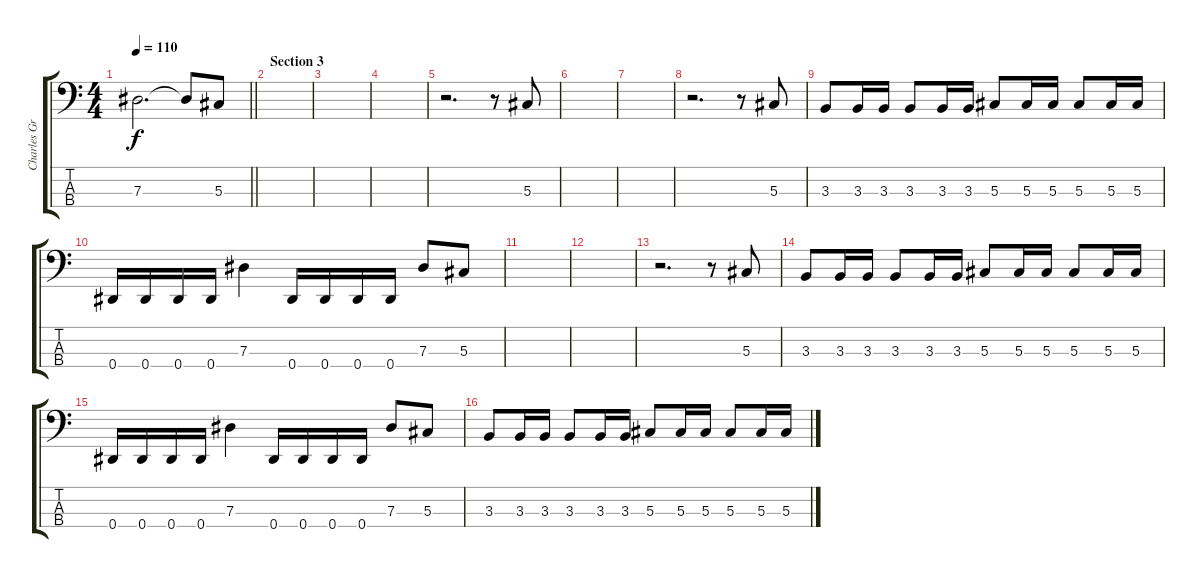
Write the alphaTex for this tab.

\track ("Charles Greywolf" "Charles Gr") {instrument electricbassfinger}
\staff {score tabs}
\tuning (Gb2 Db2 Ab1 Eb1) {hide}
\ts (4 4)
\tempo 110
\clef f4
\barLineRight lightlight
\ks c
7.3.2{d dy f} 7.3{t}.8 5.3.8 |
\section ("" "Section 3")
|
|
|
r.2{d} r.8 5.3.8 |
|
|
r.2{d} r.8 5.3.8 |
3.3.8 3.3.16 3.3.16 3.3.8 3.3.16 3.3.16 5.3.8 5.3.16 5.3.16 5.3.8 5.3.16 5.3.16 |
0.4.16 0.4.16 0.4.16 0.4.16 7.3.4 0.4.16 0.4.16 0.4.16 0.4.16 7.3.8 5.3.8 |
|
|
r.2{d} r.8 5.3.8 |
3.3.8 3.3.16 3.3.16 3.3.8 3.3.16 3.3.16 5.3.8 5.3.16 5.3.16 5.3.8 5.3.16 5.3.16 |
0.4.16 0.4.16 0.4.16 0.4.16 7.3.4 0.4.16 0.4.16 0.4.16 0.4.16 7.3.8 5.3.8 |
3.3.8 3.3.16 3.3.16 3.3.8 3.3.16 3.3.16 5.3.8 5.3.16 5.3.16 5.3.8 5.3.16 5.3.16
